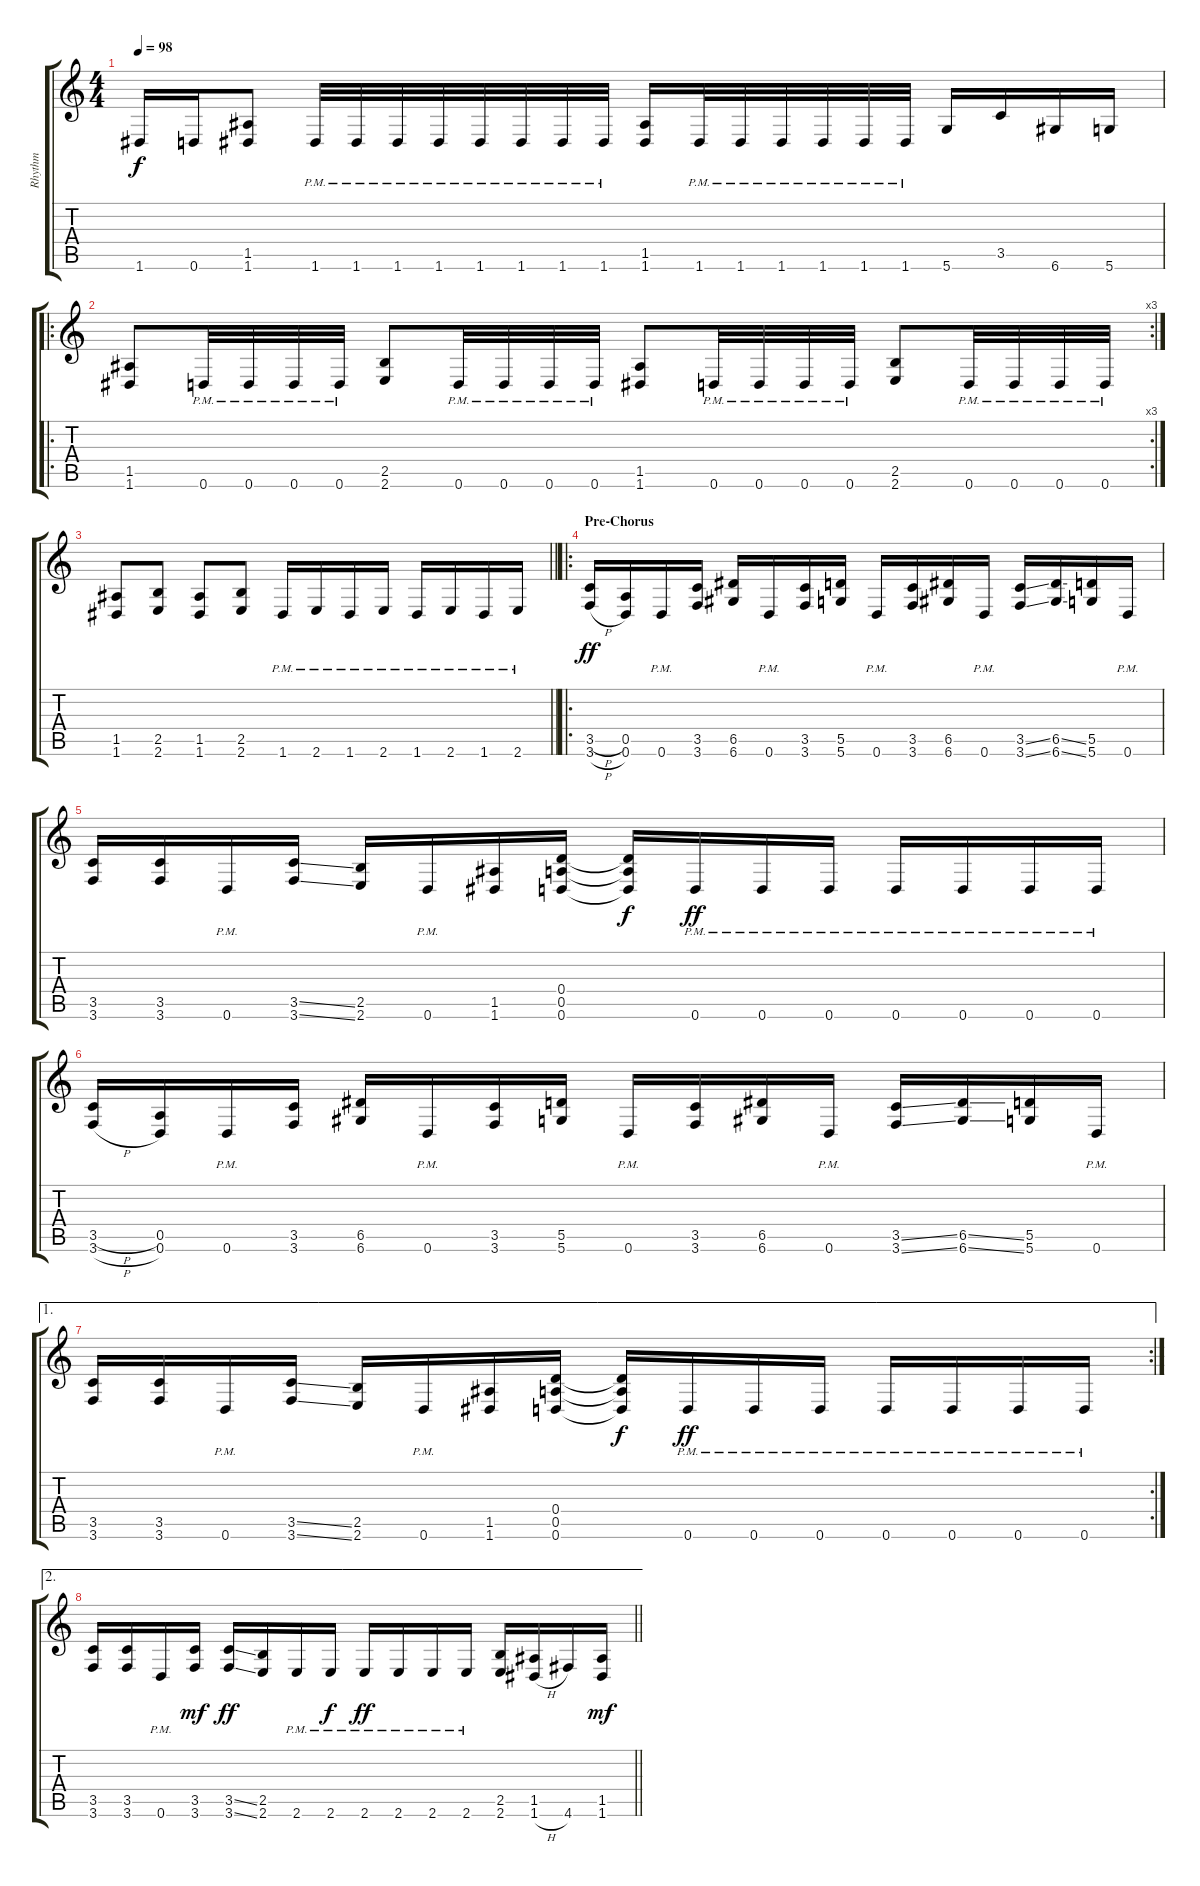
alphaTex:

\track ("Rhythm" "Rhythm") {instrument distortionguitar}
\staff {score tabs}
\tuning (E4 B3 G3 D3 A2 D2) {hide}
\ts (4 4)
\tempo 98
\clef g2
\ks c
1.6.16{dy f} 0.6.16 (1.5 1.6).8 1.6{pm}.32 1.6{pm}.32 1.6{pm}.32 1.6{pm}.32 1.6{pm}.32 1.6{pm}.32 1.6{pm}.32 1.6{pm}.32 (1.5 1.6).16 1.6{pm}.32 1.6{pm}.32 1.6{pm}.32 1.6{pm}.32 1.6{pm}.32 1.6{pm}.32 5.6.16 3.5.16 6.6.16 5.6.16 |
\ro
\rc 3
(1.5 1.6).8 0.6{pm}.32 0.6{pm}.32 0.6{pm}.32 0.6{pm}.32 (2.5 2.6).8 0.6{pm}.32 0.6{pm}.32 0.6{pm}.32 0.6{pm}.32 (1.5 1.6).8 0.6{pm}.32 0.6{pm}.32 0.6{pm}.32 0.6{pm}.32 (2.5 2.6).8 0.6{pm}.32 0.6{pm}.32 0.6{pm}.32 0.6{pm}.32 |
\barLineRight lightlight
(1.5 1.6).8 (2.5 2.6).8 (1.5 1.6).8 (2.5 2.6).8 1.6{pm}.16 2.6{pm}.16 1.6{pm}.16 2.6{pm}.16 1.6{pm}.16 2.6{pm}.16 1.6{pm}.16 2.6{pm}.16 |
\ro
\section ("" "Pre-Chorus")
(3.5{h} 3.6{h}).16{dy ff volume 12} (0.5 0.6).16 0.6{pm}.16 (3.5 3.6).16 (6.5 6.6).16 0.6{pm}.16 (3.5 3.6).16 (5.5 5.6).16 0.6{pm}.16 (3.5 3.6).16 (6.5 6.6).16 0.6{pm}.16 (3.5{ss} 3.6{ss}).16 (6.5{ss} 6.6{ss}).16 (5.5 5.6).16 0.6{pm}.16 |
(3.5 3.6).16 (3.5 3.6).16 0.6{pm}.16 (3.5{ss} 3.6{ss}).16 (2.5 2.6).16 0.6{pm}.16 (1.5 1.6).16 (0.4 0.5 0.6).16 (0.4{t} 0.5{t} 0.6{t}).16{dy f} 0.6{pm}.16{dy ff} 0.6{pm}.16 0.6{pm}.16 0.6{pm}.16 0.6{pm}.16 0.6{pm}.16 0.6{pm}.16 |
(3.5{h} 3.6{h}).16{volume 12} (0.5 0.6).16 0.6{pm}.16 (3.5 3.6).16 (6.5 6.6).16 0.6{pm}.16 (3.5 3.6).16 (5.5 5.6).16 0.6{pm}.16 (3.5 3.6).16 (6.5 6.6).16 0.6{pm}.16 (3.5{ss} 3.6{ss}).16 (6.5{ss} 6.6{ss}).16 (5.5 5.6).16 0.6{pm}.16 |
\ae 1
\rc 2
(3.5 3.6).16 (3.5 3.6).16 0.6{pm}.16 (3.5{ss} 3.6{ss}).16 (2.5 2.6).16 0.6{pm}.16 (1.5 1.6).16 (0.4 0.5 0.6).16 (0.4{t} 0.5{t} 0.6{t}).16{dy f} 0.6{pm}.16{dy ff} 0.6{pm}.16 0.6{pm}.16 0.6{pm}.16 0.6{pm}.16 0.6{pm}.16 0.6{pm}.16 |
\ae 2
\barLineRight lightlight
(3.5 3.6).16 (3.5 3.6).16 0.6{pm}.16 (3.5 3.6).16{dy mf} (3.5{ss} 3.6{ss}).16{dy ff} (2.5 2.6).16 2.6{pm}.16 2.6{pm}.16{dy f} 2.6{pm}.16{dy ff} 2.6{pm}.16 2.6{pm}.16 2.6{pm}.16 (2.5 2.6).16 (1.5 1.6{h}).16 4.6.16 (1.5 1.6).16{dy mf}
